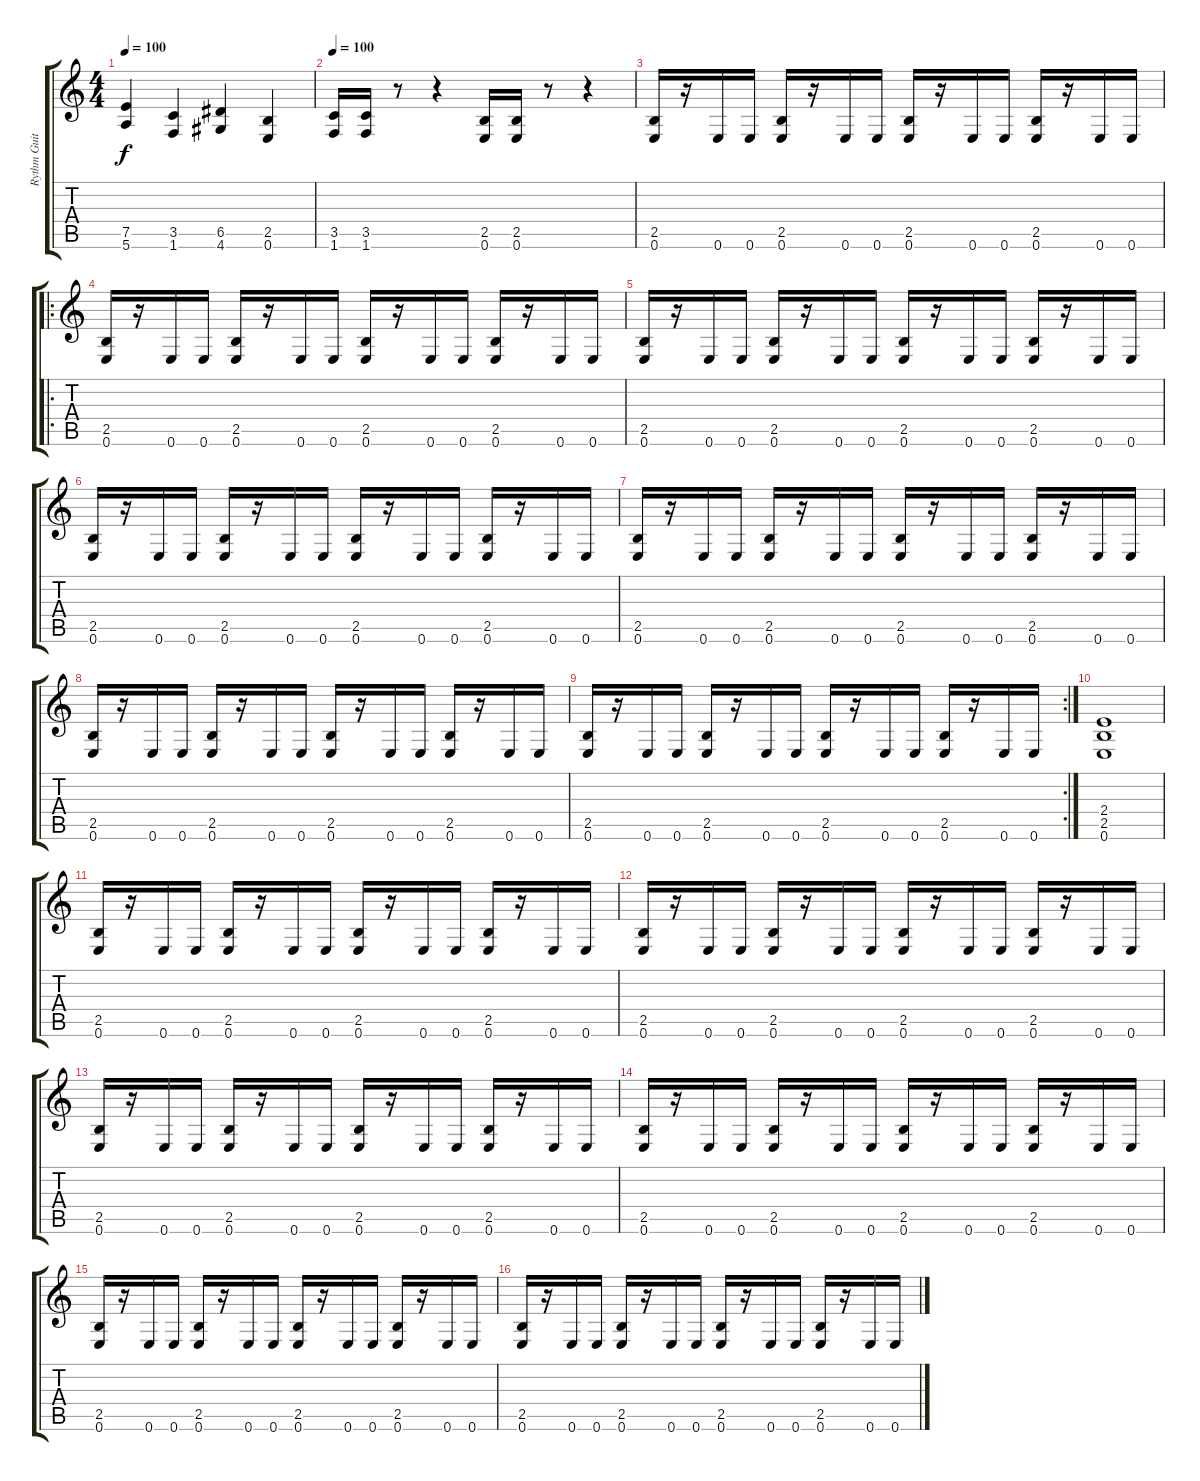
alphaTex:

\track ("Rythm Guitar" "Rythm Guit") {instrument overdrivenguitar}
\staff {score tabs}
\tuning (E4 B3 G3 D3 A2 E2) {hide}
\ts (4 4)
\tempo 100
\clef g2
\ks c
(7.5 5.6).4{dy f} (3.5 1.6).4 (6.5 4.6).4 (2.5 0.6).4 |
\tempo 100
(3.5 1.6).16 (3.5 1.6).16 r.8 r.4 (2.5 0.6).16 (2.5 0.6).16 r.8 r.4 |
(2.5 0.6).16 r.16 0.6.16 0.6.16 (2.5 0.6).16 r.16 0.6.16 0.6.16 (2.5 0.6).16 r.16 0.6.16 0.6.16 (2.5 0.6).16 r.16 0.6.16 0.6.16 |
\ro
(2.5 0.6).16 r.16 0.6.16 0.6.16 (2.5 0.6).16 r.16 0.6.16 0.6.16 (2.5 0.6).16 r.16 0.6.16 0.6.16 (2.5 0.6).16 r.16 0.6.16 0.6.16 |
(2.5 0.6).16 r.16 0.6.16 0.6.16 (2.5 0.6).16 r.16 0.6.16 0.6.16 (2.5 0.6).16 r.16 0.6.16 0.6.16 (2.5 0.6).16 r.16 0.6.16 0.6.16 |
(2.5 0.6).16 r.16 0.6.16 0.6.16 (2.5 0.6).16 r.16 0.6.16 0.6.16 (2.5 0.6).16 r.16 0.6.16 0.6.16 (2.5 0.6).16 r.16 0.6.16 0.6.16 |
(2.5 0.6).16 r.16 0.6.16 0.6.16 (2.5 0.6).16 r.16 0.6.16 0.6.16 (2.5 0.6).16 r.16 0.6.16 0.6.16 (2.5 0.6).16 r.16 0.6.16 0.6.16 |
(2.5 0.6).16 r.16 0.6.16 0.6.16 (2.5 0.6).16 r.16 0.6.16 0.6.16 (2.5 0.6).16 r.16 0.6.16 0.6.16 (2.5 0.6).16 r.16 0.6.16 0.6.16 |
\rc 2
(2.5 0.6).16 r.16 0.6.16 0.6.16 (2.5 0.6).16 r.16 0.6.16 0.6.16 (2.5 0.6).16 r.16 0.6.16 0.6.16 (2.5 0.6).16 r.16 0.6.16 0.6.16 |
(2.4 2.5 0.6).1 |
(2.5 0.6).16 r.16 0.6.16 0.6.16 (2.5 0.6).16 r.16 0.6.16 0.6.16 (2.5 0.6).16 r.16 0.6.16 0.6.16 (2.5 0.6).16 r.16 0.6.16 0.6.16 |
(2.5 0.6).16 r.16 0.6.16 0.6.16 (2.5 0.6).16 r.16 0.6.16 0.6.16 (2.5 0.6).16 r.16 0.6.16 0.6.16 (2.5 0.6).16 r.16 0.6.16 0.6.16 |
(2.5 0.6).16 r.16 0.6.16 0.6.16 (2.5 0.6).16 r.16 0.6.16 0.6.16 (2.5 0.6).16 r.16 0.6.16 0.6.16 (2.5 0.6).16 r.16 0.6.16 0.6.16 |
(2.5 0.6).16 r.16 0.6.16 0.6.16 (2.5 0.6).16 r.16 0.6.16 0.6.16 (2.5 0.6).16 r.16 0.6.16 0.6.16 (2.5 0.6).16 r.16 0.6.16 0.6.16 |
(2.5 0.6).16 r.16 0.6.16 0.6.16 (2.5 0.6).16 r.16 0.6.16 0.6.16 (2.5 0.6).16 r.16 0.6.16 0.6.16 (2.5 0.6).16 r.16 0.6.16 0.6.16 |
(2.5 0.6).16 r.16 0.6.16 0.6.16 (2.5 0.6).16 r.16 0.6.16 0.6.16 (2.5 0.6).16 r.16 0.6.16 0.6.16 (2.5 0.6).16 r.16 0.6.16 0.6.16
